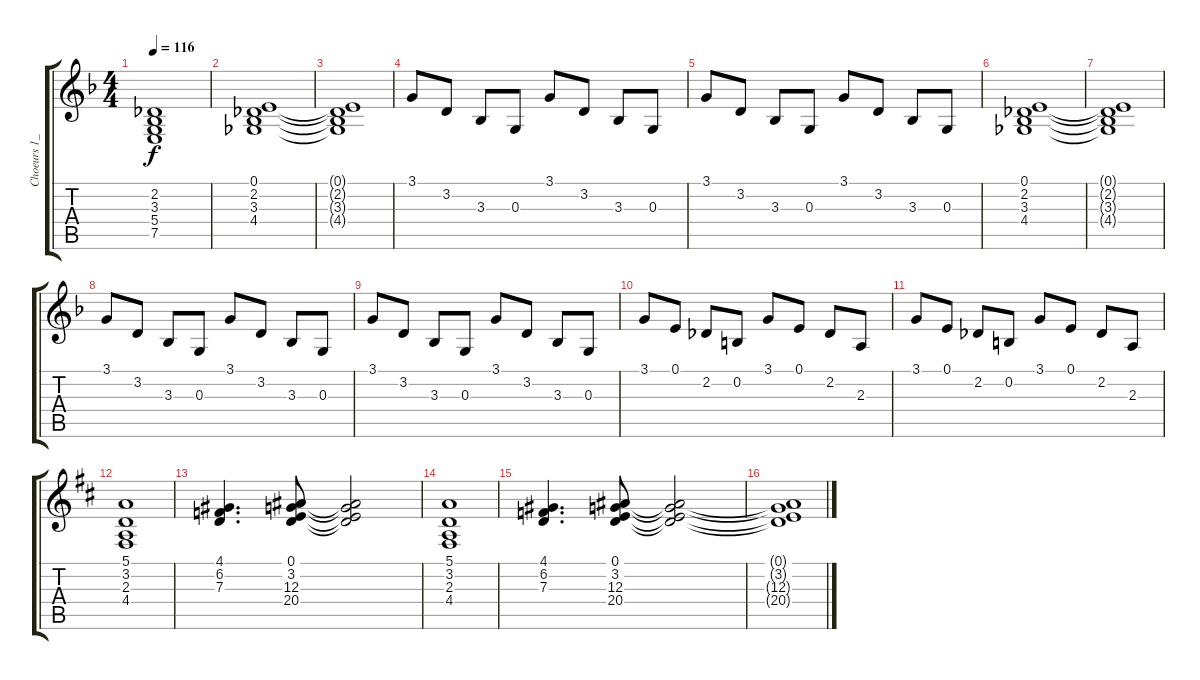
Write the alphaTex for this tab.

\track ("Choeurs 1_1" "Choeurs 1_") {instrument pad4choir}
\staff {score tabs}
\tuning (E4 B3 G3 D3 A2 E2) {hide}
\ts (4 4)
\tempo 116
\clef g2
\ks f
(2.2 3.3{t} 5.4{t} 7.5{t}).1{dy f} |
(0.1 2.2 3.3 4.4).1 |
(0.1{t} 2.2{t} 3.3{t} 4.4{t}).1 |
3.1.8 3.2.8 3.3.8 0.3.8 3.1.8 3.2.8 3.3.8 0.3.8 |
3.1.8 3.2.8 3.3.8 0.3.8 3.1.8 3.2.8 3.3.8 0.3.8 |
(0.1 2.2 3.3 4.4).1 |
(0.1{t} 2.2{t} 3.3{t} 4.4{t}).1 |
3.1.8 3.2.8 3.3.8 0.3.8 3.1.8 3.2.8 3.3.8 0.3.8 |
3.1.8 3.2.8 3.3.8 0.3.8 3.1.8 3.2.8 3.3.8 0.3.8 |
3.1.8 0.1.8 2.2.8 0.2.8 3.1.8 0.1.8 2.2.8 2.3.8 |
3.1.8 0.1.8 2.2.8 0.2.8 3.1.8 0.1.8 2.2.8 2.3.8 |
\ks d
(5.1 3.2 2.3 4.4).1 |
(4.1 6.2 7.3).4{d} (0.1 3.2 12.3 20.4).8 (0.1{t} 3.2{t} 12.3{t} 20.4{t}).2 |
(5.1 3.2 2.3 4.4).1 |
(4.1 6.2 7.3).4{d} (0.1 3.2 12.3 20.4).8 (0.1{t} 3.2{t} 12.3{t} 20.4{t}).2 |
(0.1{t} 3.2{t} 12.3{t} 20.4{t}).1
